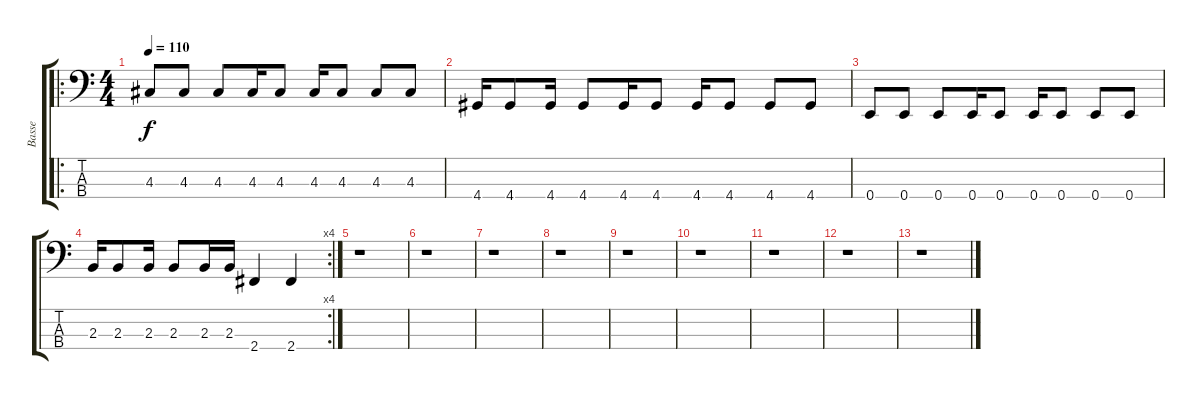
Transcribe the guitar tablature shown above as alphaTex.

\track ("Basse" "Basse") {instrument electricbassfinger}
\staff {score tabs}
\tuning (G2 D2 A1 E1) {hide}
\ro
\ts (4 4)
\tempo 110
\clef f4
\ks c
4.3.8{dy f} 4.3.8 4.3.8 4.3.16 4.3.8 4.3.16 4.3.8 4.3.8 4.3.8 |
4.4.16 4.4.8 4.4.16 4.4.8 4.4.16 4.4.8 4.4.16 4.4.8 4.4.8 4.4.8 |
0.4.8 0.4.8 0.4.8 0.4.16 0.4.8 0.4.16 0.4.8 0.4.8 0.4.8 |
\rc 4
2.3.16 2.3.8 2.3.16 2.3.8 2.3.16 2.3.16 2.4.4 2.4.4 |
r.1 |
r.1 |
r.1 |
r.1 |
r.1 |
r.1 |
r.1 |
r.1 |
r.1
